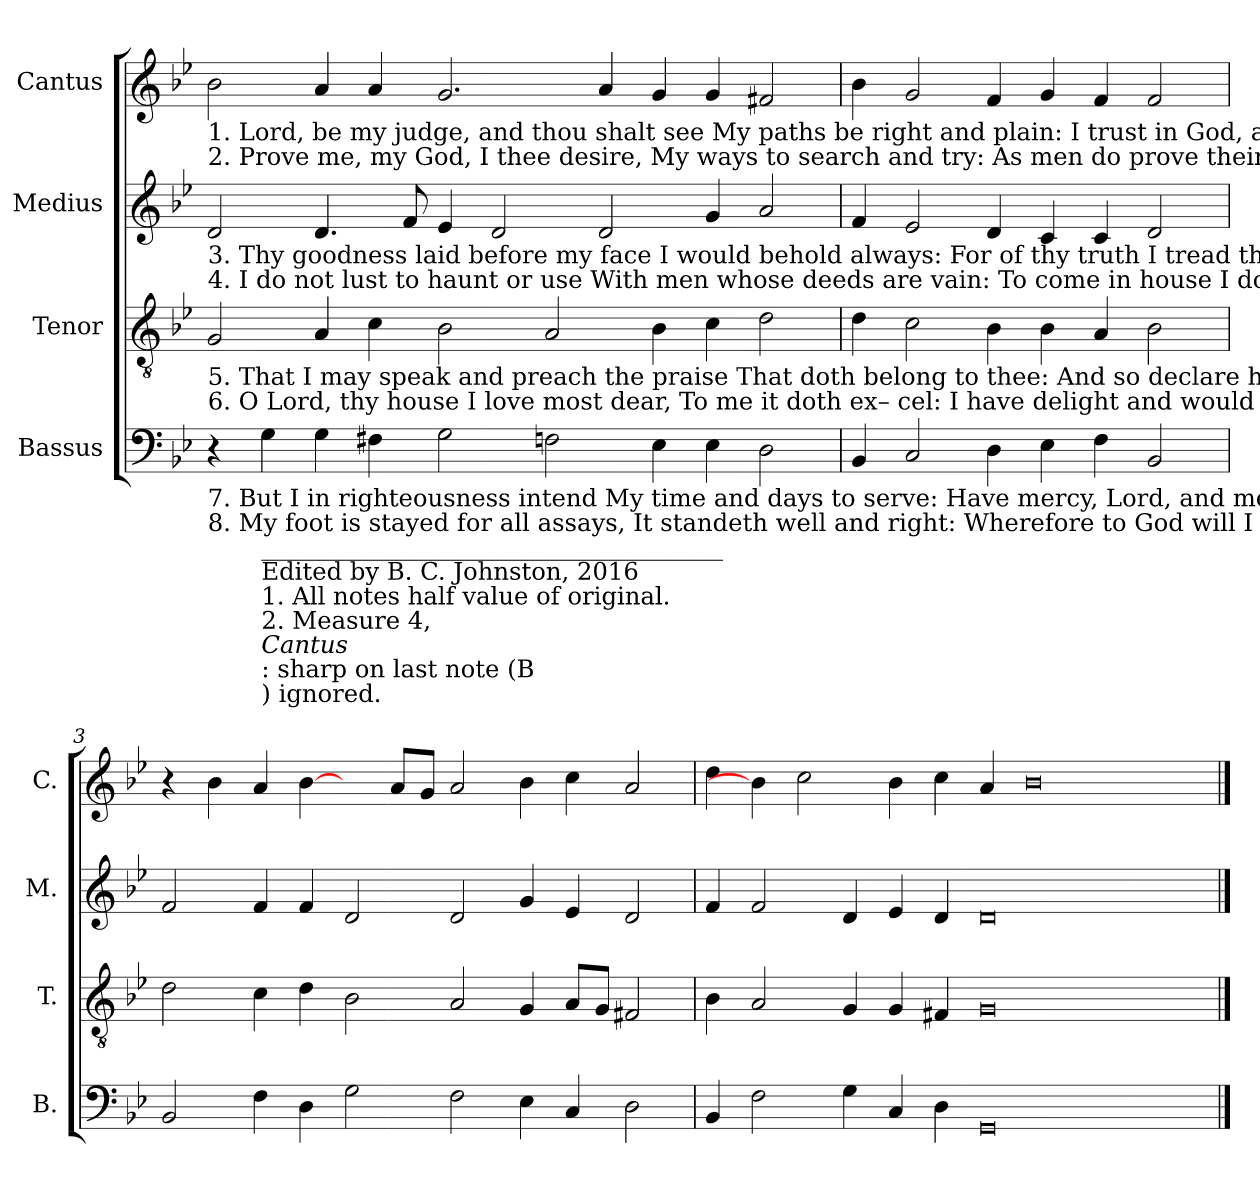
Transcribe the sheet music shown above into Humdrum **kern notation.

**kern	**kern	**kern	**kern
*part4	*part3	*part2	*part1
*staff4	*staff3	*staff2	*staff1
*I"Bassus	*I"Tenor	*I"Medius	*I"Cantus
*I'B.	*I'T.	*I'M.	*I'C.
*clefF4	*clefGv2	*clefG2	*clefG2
*k[b-e-]	*k[b-e-]	*k[b-e-]	*k[b-e-]
=1	=1	=1	=1
!	!	!	!LO:TX:b:t=1. Lord, be my judge, and thou shalt see   My paths be right and plain&colon; I trust in  God, and hope that he  Will  strength  me  to  remain.
!	!	!	!LO:TX:b:t=2. Prove me, my God, I thee desire, My ways to search and try&colon; As men do prove their gold with fire,    My reins and heart espy.
!	!	!LO:TX:b:t=3. Thy  goodness  laid  before my face  I would behold always&colon;   For    of thy truth    I   tread  the  trace,    And will do all my days.	!
!	!	!LO:TX:b:t=4.  I  do not lust to haunt or use  With men whose deeds are vain&colon; To come  in house  I do      re  –  fuse     With the deceitful train.	!
!	!LO:TX:b:t=5. That I may speak and preach the praise  That doth belong to thee&colon; And so declare how  wondrous  ways   Thou hast been good to me.	!	!
!	!LO:TX:b:t=6.  O Lord, thy house I love most dear,    To me  it doth ex– cel&colon;   I    have delight       and would  be   near    Whereas thy grace dost dwell.	!	!
!LO:TX:b:t=7. But  I  in  righteousness  intend   My time and days to serve&colon;  Have mercy, Lord, and me de – fend,    So that I do not swerve.	!	!	!
!LO:TX:b:t=8. My  foot is stayed for all  assays,   It standeth well and right&colon;   Wherefore to God will  I  give   praise,    In  all  the  peoples  sight.	!	!	!
4r	2G/	2d/	2b-\
!LO:TX:b:t=______________________________________	!	!	!
!LO:TX:b:t=Edited by B. C. Johnston, 2016	!	!	!
!LO:TX:b:t=1. All notes half value of original.	!	!	!
!LO:TX:b:t=2. Measure 4,	!	!	!
!LO:TX:b:i:t=Cantus	!	!	!
!LO:TX:b:t=&colon; sharp on last note (B	!	!	!
!LO:TX:b:t=) ignored.	!	!	!
4G\	.	.	.
4G\	4A/	4.d/	4a/
4F#X\	4c\	.	4a/
.	.	8f/	.
2G\	2B-\	4e-/	2.g/
.	.	2d/	.
2Fn\	2A/	.	.
.	.	2d/	4a/
4E-\	4B-\	.	4g/
4E-\	4c\	4g/	4g/
2D\	2d\	2a/	2f#X/
=2	=2	=2	=2
4BB-/	4d\	4f/	4b-\
2C/	2c\	2e-/	2g/
4D\	4B-\	4d/	4f/
4E-\	4B-\	4c/	4g/
4F\	4A/	4c/	4f/
2BB-/	2B-\	2d/	2f/
=3	=3	=3	=3
2BB-/	2d\	2f/	4r
.	.	.	4b-\
4F\	4c\	4f/	4a/
4D\	4d\	4f/	[4b-\
2G\	2B-\	2d/	4ryy
.	.	.	8a/L
.	.	.	8g/J
2F\	2A/	2d/	2a/
4E-\	4G/	4g/	4b-\
4C/	8A/L	4e-/	4cc\
.	8G/J	.	.
2D\	2F#X/	2d/	2a/
=4	=4	=4	=4
4BB-/	4B-\	4f/	4dd\
2F\	2A/	2f/	4b-\]
.	.	.	2cc\
4G\	4G/	4d/	.
4C/	4G/	4e-/	4b-\
4D\	4F#X/	4d/	4cc\
0GG	0G	0d	4a/
.	.	.	0b-
4ryy	4ryy	4ryy	.
==	==	==	==
*-	*-	*-	*-
